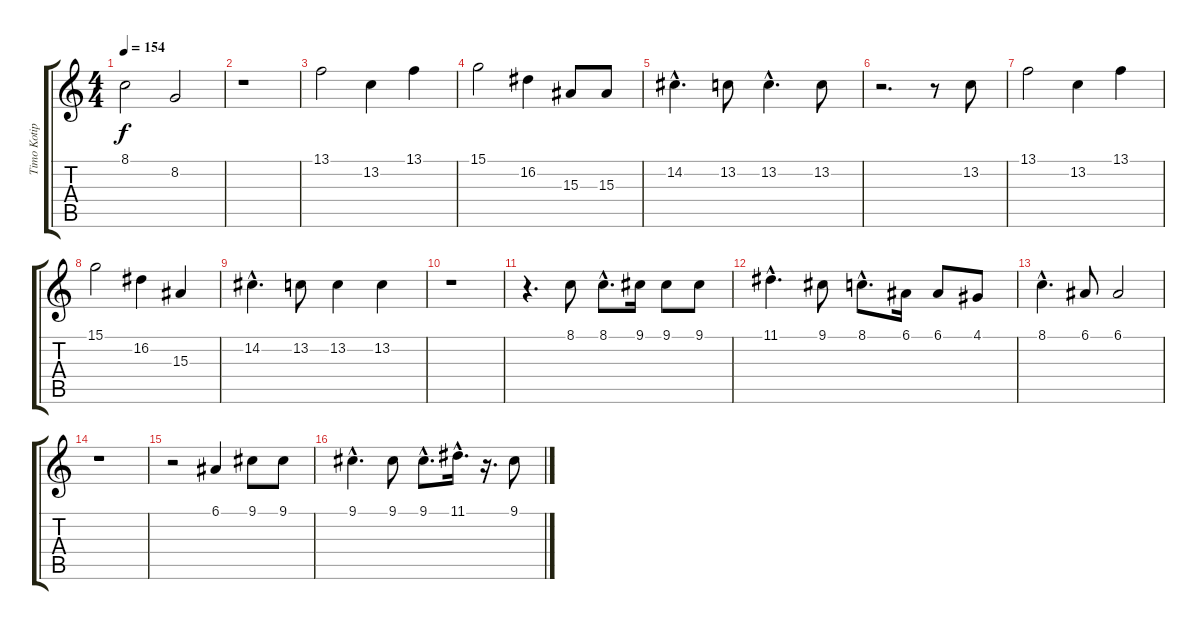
\track ("Timo Kotipelto" "Timo Kotip") {instrument lead3calliope}
\staff {score tabs}
\tuning (E4 B3 G3 D3 A2 E2) {hide}
\ts (4 4)
\tempo 154
\clef g2
\ks c
8.1.2{dy f} 8.2.2 |
r.1 |
13.1.2 13.2.4 13.1.4 |
15.1.2 16.2.4 15.3.8 15.3.8 |
14.2{hac}.4{d} 13.2.8 13.2{hac}.4{d} 13.2.8 |
r.2{d} r.8 13.2.8 |
13.1.2 13.2.4 13.1.4 |
15.1.2 16.2.4 15.3.4 |
14.2{hac}.4{d} 13.2.8 13.2.4 13.2.4 |
r.1 |
r.4{d} 8.1.8 8.1{hac}.8{d} 9.1.16 9.1.8 9.1.8 |
11.1{hac}.4{d} 9.1.8 8.1{hac}.8{d} 6.1.16 6.1.8 4.1.8 |
8.1{hac}.4{d} 6.1.8 6.1.2 |
r.1 |
r.2 6.1.4 9.1.8 9.1.8 |
9.1{hac}.4{d} 9.1.8 9.1{hac}.8{d} 11.1{hac}.16{d} r.16{d} 9.1.8
